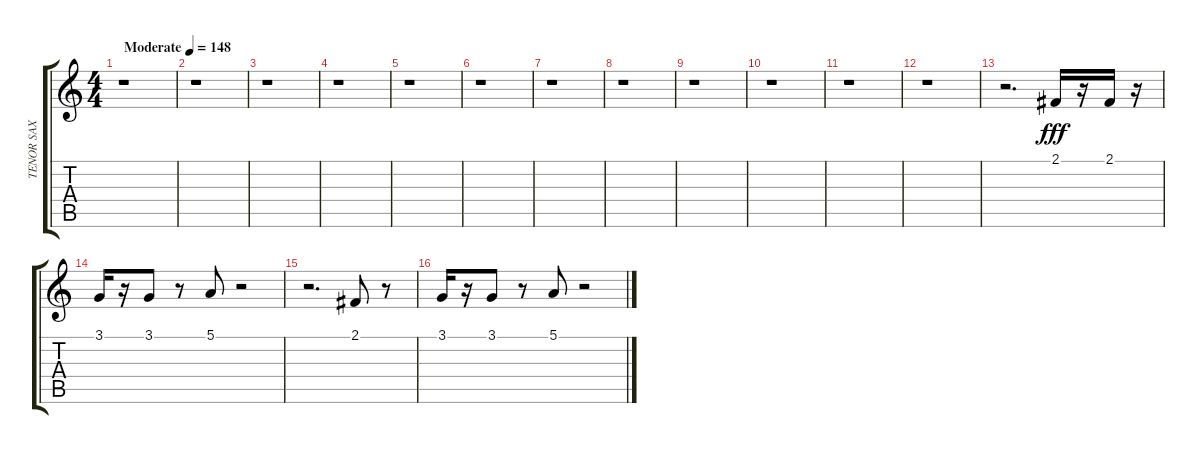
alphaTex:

\track ("TENOR SAX" "TENOR SAX") {instrument tenorsax}
\staff {score tabs}
\tuning (E4 B3 G3 D3 A2 E2) {hide}
\ts (4 4)
\tempo (148 "Moderate")
\clef g2
\ks c
r.1{dy fff instrument tenorsax} |
r.1 |
r.1 |
r.1 |
r.1 |
r.1 |
r.1 |
r.1 |
r.1 |
r.1 |
r.1 |
r.1 |
r.2{d} 2.1.16 r.16 2.1.16 r.16 |
3.1.16 r.16 3.1.8 r.8 5.1.8 r.2 |
r.2{d} 2.1.8 r.8 |
3.1.16 r.16 3.1.8 r.8 5.1.8 r.2
